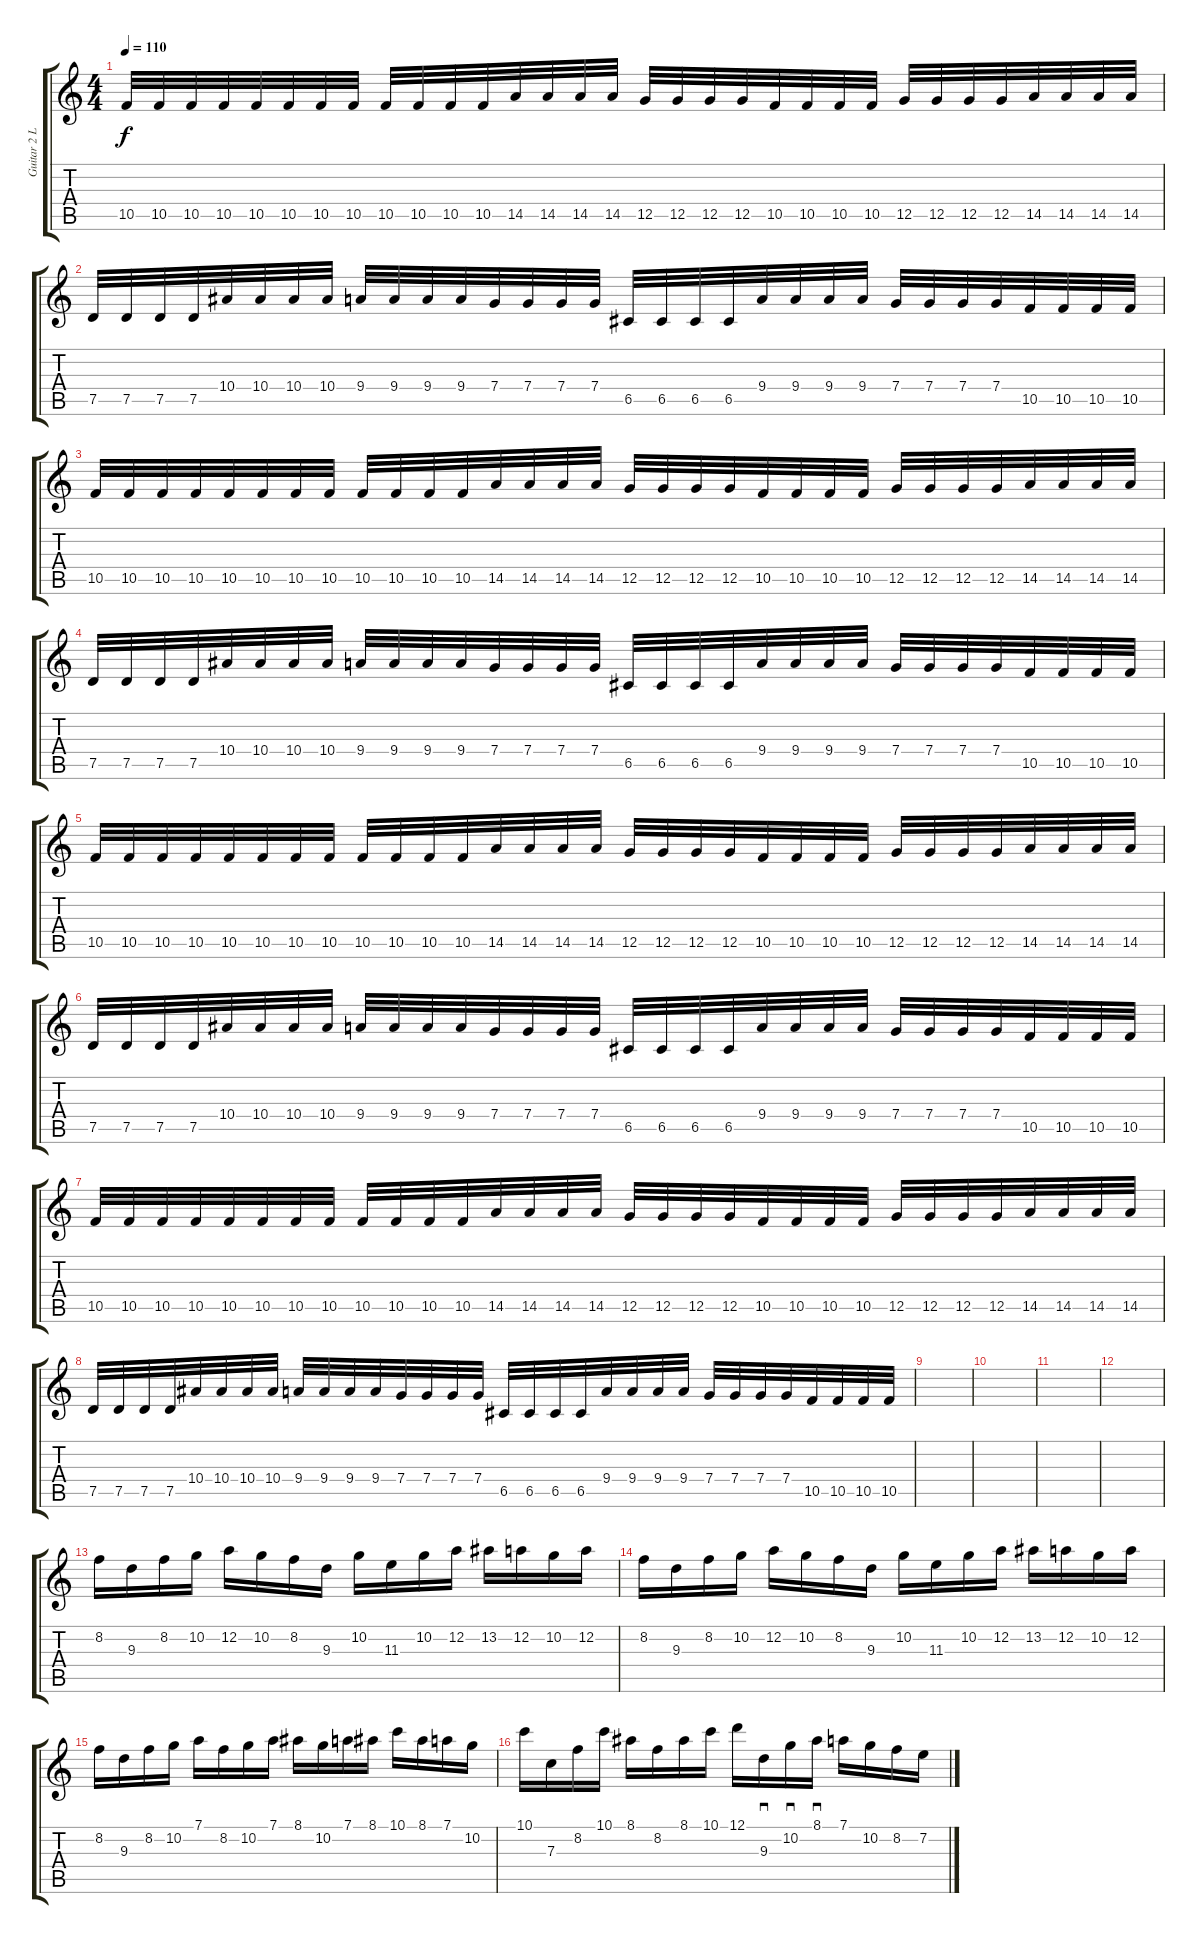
\track ("Guitar 2 Lead - Harmony" "Guitar 2 L") {instrument distortionguitar}
\staff {score tabs}
\tuning (D4 A3 F3 C3 G2 D2) {hide}
\ts (4 4)
\tempo 110
\clef g2
\ks c
10.5.32{dy f} 10.5.32 10.5.32 10.5.32 10.5.32 10.5.32 10.5.32 10.5.32 10.5.32 10.5.32 10.5.32 10.5.32 14.5.32 14.5.32 14.5.32 14.5.32 12.5.32 12.5.32 12.5.32 12.5.32 10.5.32 10.5.32 10.5.32 10.5.32 12.5.32 12.5.32 12.5.32 12.5.32 14.5.32 14.5.32 14.5.32 14.5.32 |
7.5.32 7.5.32 7.5.32 7.5.32 10.4.32 10.4.32 10.4.32 10.4.32 9.4.32 9.4.32 9.4.32 9.4.32 7.4.32 7.4.32 7.4.32 7.4.32 6.5.32 6.5.32 6.5.32 6.5.32 9.4.32 9.4.32 9.4.32 9.4.32 7.4.32 7.4.32 7.4.32 7.4.32 10.5.32 10.5.32 10.5.32 10.5.32 |
10.5.32 10.5.32 10.5.32 10.5.32 10.5.32 10.5.32 10.5.32 10.5.32 10.5.32 10.5.32 10.5.32 10.5.32 14.5.32 14.5.32 14.5.32 14.5.32 12.5.32 12.5.32 12.5.32 12.5.32 10.5.32 10.5.32 10.5.32 10.5.32 12.5.32 12.5.32 12.5.32 12.5.32 14.5.32 14.5.32 14.5.32 14.5.32 |
7.5.32 7.5.32 7.5.32 7.5.32 10.4.32 10.4.32 10.4.32 10.4.32 9.4.32 9.4.32 9.4.32 9.4.32 7.4.32 7.4.32 7.4.32 7.4.32 6.5.32 6.5.32 6.5.32 6.5.32 9.4.32 9.4.32 9.4.32 9.4.32 7.4.32 7.4.32 7.4.32 7.4.32 10.5.32 10.5.32 10.5.32 10.5.32 |
10.5.32 10.5.32 10.5.32 10.5.32 10.5.32 10.5.32 10.5.32 10.5.32 10.5.32 10.5.32 10.5.32 10.5.32 14.5.32 14.5.32 14.5.32 14.5.32 12.5.32 12.5.32 12.5.32 12.5.32 10.5.32 10.5.32 10.5.32 10.5.32 12.5.32 12.5.32 12.5.32 12.5.32 14.5.32 14.5.32 14.5.32 14.5.32 |
7.5.32 7.5.32 7.5.32 7.5.32 10.4.32 10.4.32 10.4.32 10.4.32 9.4.32 9.4.32 9.4.32 9.4.32 7.4.32 7.4.32 7.4.32 7.4.32 6.5.32 6.5.32 6.5.32 6.5.32 9.4.32 9.4.32 9.4.32 9.4.32 7.4.32 7.4.32 7.4.32 7.4.32 10.5.32 10.5.32 10.5.32 10.5.32 |
10.5.32 10.5.32 10.5.32 10.5.32 10.5.32 10.5.32 10.5.32 10.5.32 10.5.32 10.5.32 10.5.32 10.5.32 14.5.32 14.5.32 14.5.32 14.5.32 12.5.32 12.5.32 12.5.32 12.5.32 10.5.32 10.5.32 10.5.32 10.5.32 12.5.32 12.5.32 12.5.32 12.5.32 14.5.32 14.5.32 14.5.32 14.5.32 |
7.5.32 7.5.32 7.5.32 7.5.32 10.4.32 10.4.32 10.4.32 10.4.32 9.4.32 9.4.32 9.4.32 9.4.32 7.4.32 7.4.32 7.4.32 7.4.32 6.5.32 6.5.32 6.5.32 6.5.32 9.4.32 9.4.32 9.4.32 9.4.32 7.4.32 7.4.32 7.4.32 7.4.32 10.5.32 10.5.32 10.5.32 10.5.32 |
|
|
|
|
8.2.16 9.3.16 8.2.16 10.2.16 12.2.16 10.2.16 8.2.16 9.3.16 10.2.16 11.3.16 10.2.16 12.2.16 13.2.16 12.2.16 10.2.16 12.2.16 |
8.2.16 9.3.16 8.2.16 10.2.16 12.2.16 10.2.16 8.2.16 9.3.16 10.2.16 11.3.16 10.2.16 12.2.16 13.2.16 12.2.16 10.2.16 12.2.16 |
8.2.16 9.3.16 8.2.16 10.2.16 7.1.16 8.2.16 10.2.16 7.1.16 8.1.16 10.2.16 7.1.16 8.1.16 10.1.16 8.1.16 7.1.16 10.2.16 |
10.1.16 7.3.16 8.2.16 10.1.16 8.1.16 8.2.16 8.1.16 10.1.16 12.1.16 9.3.16{sd} 10.2.16{sd} 8.1.16{sd} 7.1.16 10.2.16 8.2.16 7.2.16
